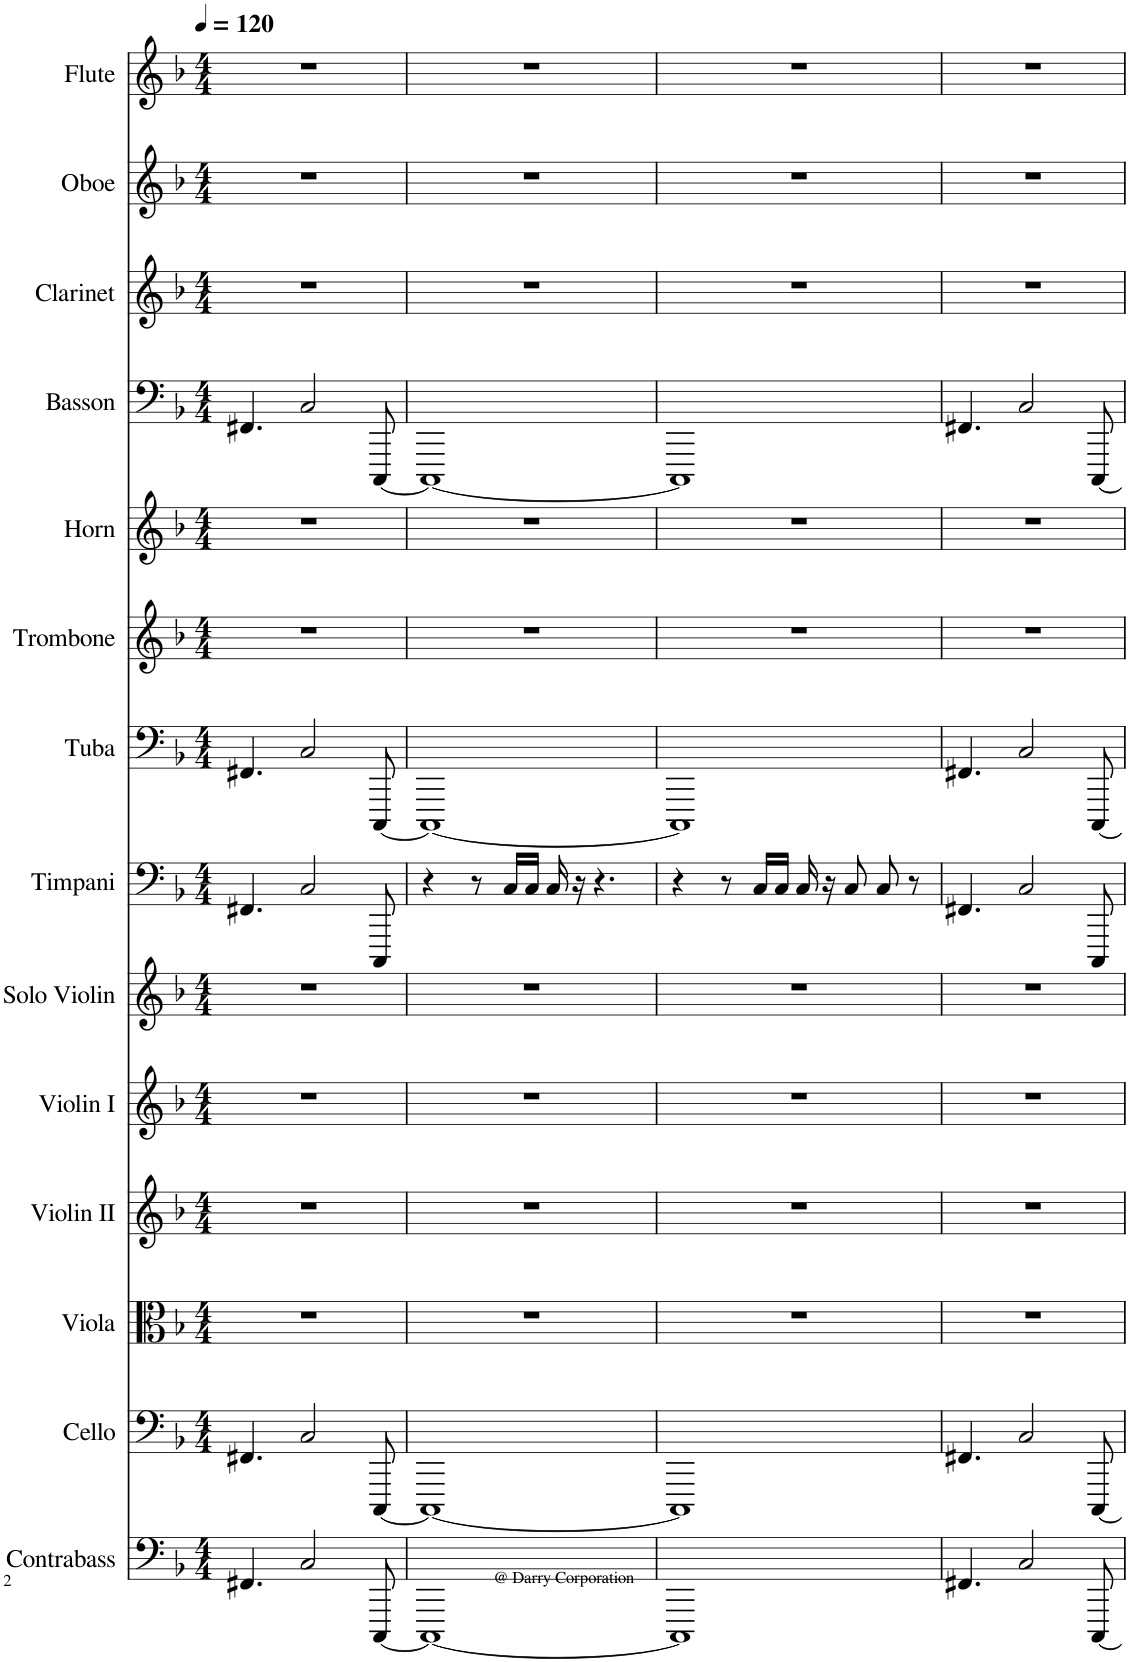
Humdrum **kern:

**kern	**kern	**kern	**kern	**kern	**kern	**kern	**kern	**kern	**kern	**kern	**kern	**kern	**kern
*part14	*part13	*part12	*part11	*part10	*part9	*part8	*part7	*part6	*part5	*part4	*part3	*part2	*part1
*staff14	*staff13	*staff12	*staff11	*staff10	*staff9	*staff8	*staff7	*staff6	*staff5	*staff4	*staff3	*staff2	*staff1
*I"Contrabass	*I"Cello	*I"Viola	*I"Violin II	*I"Violin I	*I"Solo Violin	*I"Timpani	*I"Tuba	*I"Trombone	*I"Horn	*I"Basson	*I"Clarinet	*I"Oboe	*I"Flute
*clefF4	*clefF4	*clefC3	*clefG2	*clefG2	*clefG2	*clefF4	*clefF4	*clefG2	*clefG2	*clefF4	*clefG2	*clefG2	*clefG2
*k[b-]	*k[b-]	*k[b-]	*k[b-]	*k[b-]	*k[b-]	*k[b-]	*k[b-]	*k[b-]	*k[b-]	*k[b-]	*k[b-]	*k[b-]	*k[b-]
*M4/4	*M4/4	*M4/4	*M4/4	*M4/4	*M4/4	*M4/4	*M4/4	*M4/4	*M4/4	*M4/4	*M4/4	*M4/4	*M4/4
*MM120	*MM120	*MM120	*MM120	*MM120	*MM120	*MM120	*MM120	*MM120	*MM120	*MM120	*MM120	*MM120	*MM120
=1	=1	=1	=1	=1	=1	=1	=1	=1	=1	=1	=1	=1	=1
4.FF#X/	4.FF#X/	1r	1r	1r	1r	4.FF#X/	4.FF#X/	1r	1r	4.FF#X/	1r	1r	1r
2C/	2C/	.	.	.	.	2C/	2C/	.	.	2C/	.	.	.
[8CCC/	[8CCC/	.	.	.	.	8CCC/	[8CCC/	.	.	[8CCC/	.	.	.
=2	=2	=2	=2	=2	=2	=2	=2	=2	=2	=2	=2	=2	=2
1CCC_	1CCC_	1r	1r	1r	1r	4r	1CCC_	1r	1r	1CCC_	1r	1r	1r
.	.	.	.	.	.	8r	.	.	.	.	.	.	.
.	.	.	.	.	.	16C/LL	.	.	.	.	.	.	.
.	.	.	.	.	.	16C/JJ	.	.	.	.	.	.	.
.	.	.	.	.	.	16C/	.	.	.	.	.	.	.
.	.	.	.	.	.	16r	.	.	.	.	.	.	.
.	.	.	.	.	.	4.r	.	.	.	.	.	.	.
=3	=3	=3	=3	=3	=3	=3	=3	=3	=3	=3	=3	=3	=3
1CCC]	1CCC]	1r	1r	1r	1r	4r	1CCC]	1r	1r	1CCC]	1r	1r	1r
.	.	.	.	.	.	8r	.	.	.	.	.	.	.
.	.	.	.	.	.	16C/LL	.	.	.	.	.	.	.
.	.	.	.	.	.	16C/JJ	.	.	.	.	.	.	.
.	.	.	.	.	.	16C/	.	.	.	.	.	.	.
.	.	.	.	.	.	16r	.	.	.	.	.	.	.
.	.	.	.	.	.	8C/	.	.	.	.	.	.	.
.	.	.	.	.	.	8C/	.	.	.	.	.	.	.
.	.	.	.	.	.	8r	.	.	.	.	.	.	.
=4	=4	=4	=4	=4	=4	=4	=4	=4	=4	=4	=4	=4	=4
4.FF#X/	4.FF#X/	1r	1r	1r	1r	4.FF#X/	4.FF#X/	1r	1r	4.FF#X/	1r	1r	1r
2C/	2C/	.	.	.	.	2C/	2C/	.	.	2C/	.	.	.
[8CCC/	[8CCC/	.	.	.	.	8CCC/	[8CCC/	.	.	[8CCC/	.	.	.
=	=	=	=	=	=	=	=	=	=	=	=	=	=
*-	*-	*-	*-	*-	*-	*-	*-	*-	*-	*-	*-	*-	*-
